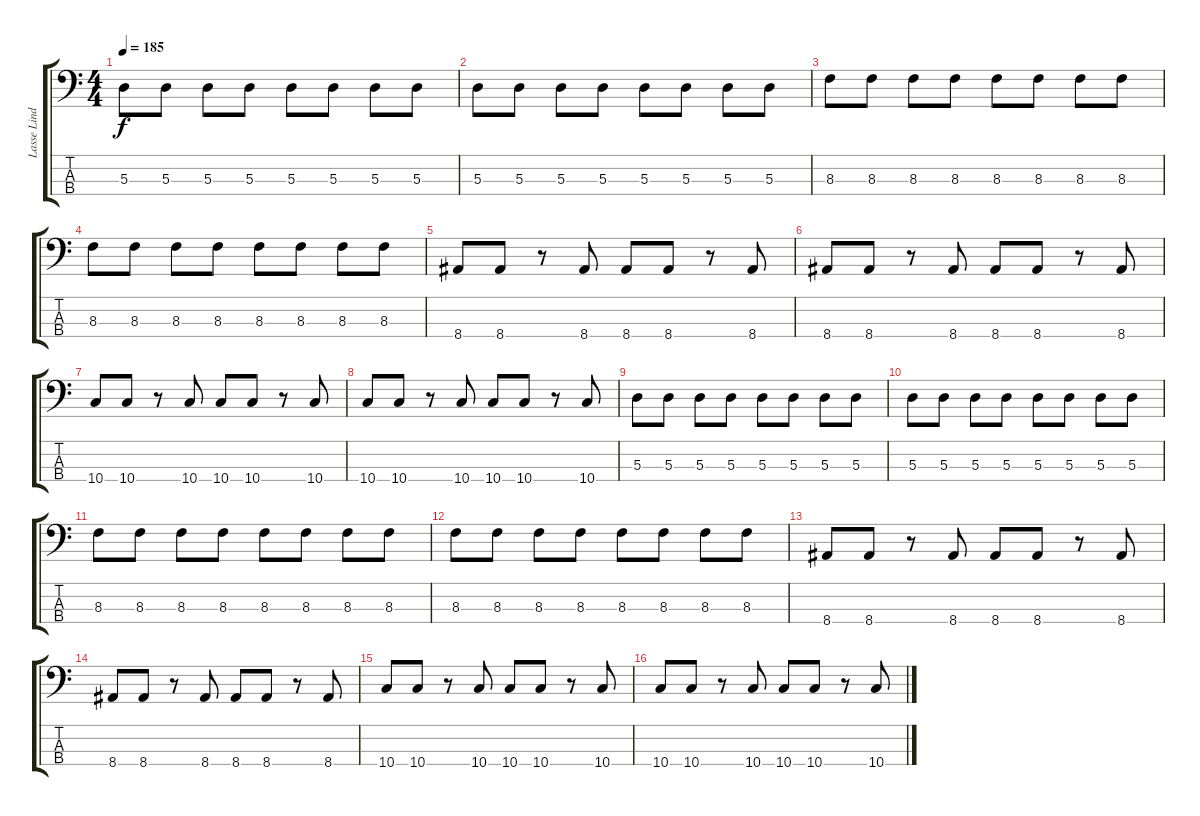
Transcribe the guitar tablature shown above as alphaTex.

\track ("Lasse Lindfors" "Lasse Lind") {instrument electricbassfinger}
\staff {score tabs}
\tuning (G2 D2 A1 D1) {hide}
\ts (4 4)
\tempo 185
\clef f4
\ks c
5.3.8{dy f} 5.3.8 5.3.8 5.3.8 5.3.8 5.3.8 5.3.8 5.3.8 |
5.3.8 5.3.8 5.3.8 5.3.8 5.3.8 5.3.8 5.3.8 5.3.8 |
8.3.8 8.3.8 8.3.8 8.3.8 8.3.8 8.3.8 8.3.8 8.3.8 |
8.3.8 8.3.8 8.3.8 8.3.8 8.3.8 8.3.8 8.3.8 8.3.8 |
8.4.8 8.4.8 r.8 8.4.8 8.4.8 8.4.8 r.8 8.4.8 |
8.4.8 8.4.8 r.8 8.4.8 8.4.8 8.4.8 r.8 8.4.8 |
10.4.8 10.4.8 r.8 10.4.8 10.4.8 10.4.8 r.8 10.4.8 |
10.4.8 10.4.8 r.8 10.4.8 10.4.8 10.4.8 r.8 10.4.8 |
5.3.8 5.3.8 5.3.8 5.3.8 5.3.8 5.3.8 5.3.8 5.3.8 |
5.3.8 5.3.8 5.3.8 5.3.8 5.3.8 5.3.8 5.3.8 5.3.8 |
8.3.8 8.3.8 8.3.8 8.3.8 8.3.8 8.3.8 8.3.8 8.3.8 |
8.3.8 8.3.8 8.3.8 8.3.8 8.3.8 8.3.8 8.3.8 8.3.8 |
8.4.8 8.4.8 r.8 8.4.8 8.4.8 8.4.8 r.8 8.4.8 |
8.4.8 8.4.8 r.8 8.4.8 8.4.8 8.4.8 r.8 8.4.8 |
10.4.8 10.4.8 r.8 10.4.8 10.4.8 10.4.8 r.8 10.4.8 |
10.4.8 10.4.8 r.8 10.4.8 10.4.8 10.4.8 r.8 10.4.8
